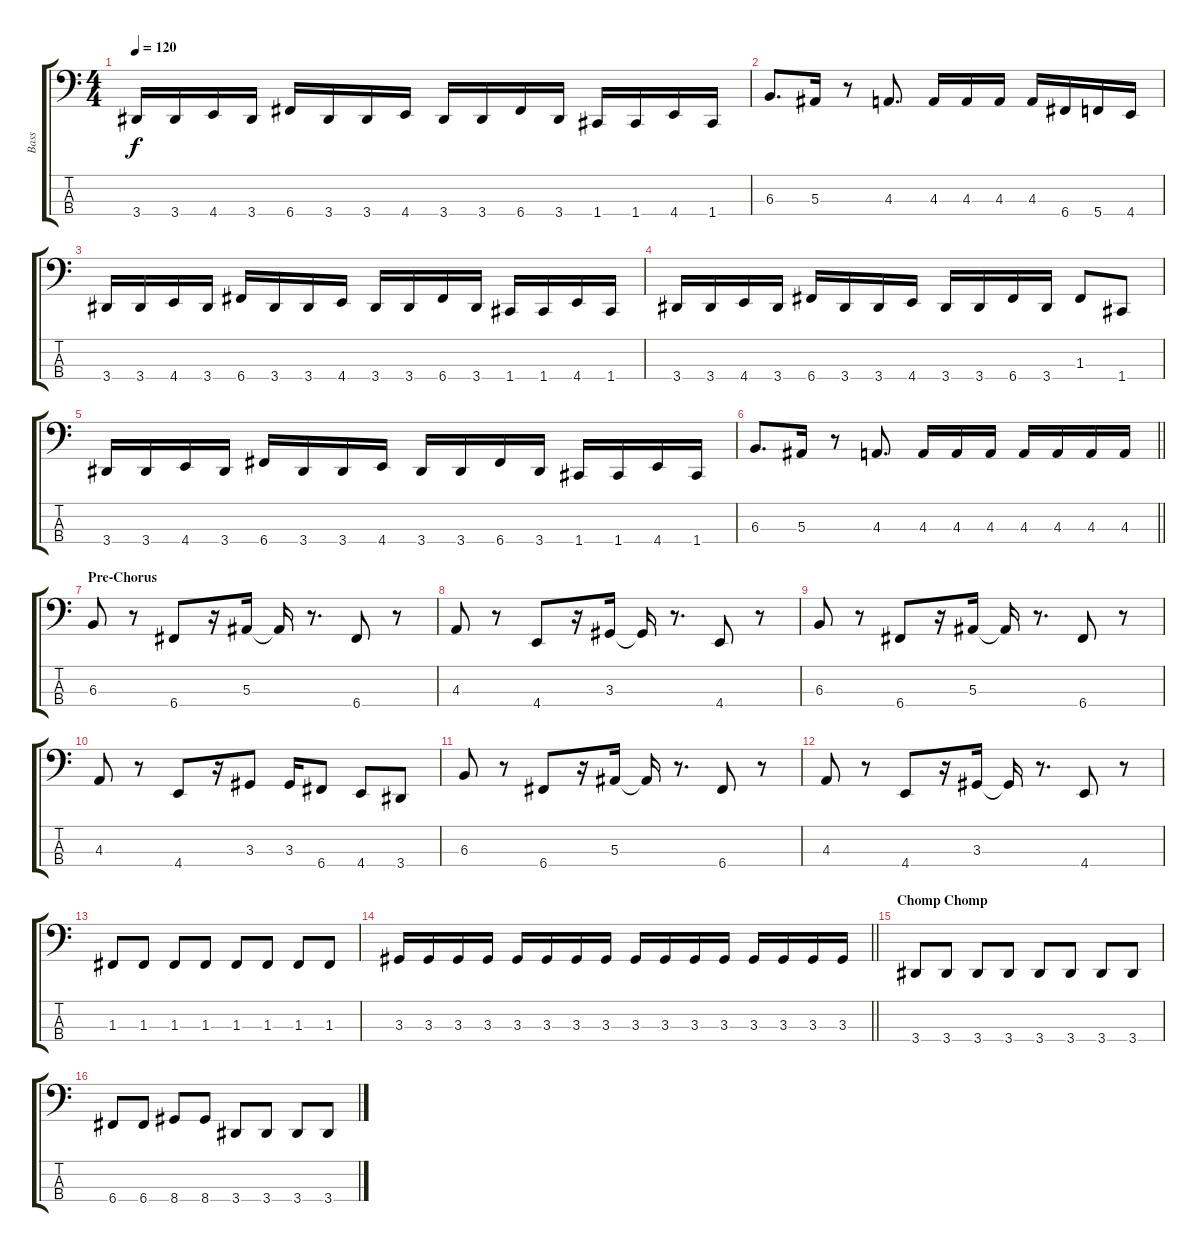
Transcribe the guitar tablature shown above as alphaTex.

\track ("Bass" "Bass") {instrument electricbasspick}
\staff {score tabs}
\tuning (Eb2 Bb1 F1 C1) {hide}
\ts (4 4)
\tempo 120
\clef f4
\ks c
3.4.16{dy f} 3.4.16 4.4.16 3.4.16 6.4.16 3.4.16 3.4.16 4.4.16 3.4.16 3.4.16 6.4.16 3.4.16 1.4.16 1.4.16 4.4.16 1.4.16 |
6.3.8{d} 5.3.16 r.8 4.3.8{d} 4.3.16 4.3.16 4.3.16 4.3.16 6.4.16 5.4.16 4.4.16 |
3.4.16 3.4.16 4.4.16 3.4.16 6.4.16 3.4.16 3.4.16 4.4.16 3.4.16 3.4.16 6.4.16 3.4.16 1.4.16 1.4.16 4.4.16 1.4.16 |
3.4.16 3.4.16 4.4.16 3.4.16 6.4.16 3.4.16 3.4.16 4.4.16 3.4.16 3.4.16 6.4.16 3.4.16 1.3.8 1.4.8 |
3.4.16 3.4.16 4.4.16 3.4.16 6.4.16 3.4.16 3.4.16 4.4.16 3.4.16 3.4.16 6.4.16 3.4.16 1.4.16 1.4.16 4.4.16 1.4.16 |
\barLineRight lightlight
6.3.8{d} 5.3.16 r.8 4.3.8{d} 4.3.16 4.3.16 4.3.16 4.3.16 4.3.16 4.3.16 4.3.16 |
\section ("" "Pre-Chorus")
6.3.8 r.8 6.4.8 r.16 5.3.16 5.3{t}.16 r.8{d} 6.4.8 r.8 |
4.3.8 r.8 4.4.8 r.16 3.3.16 3.3{t}.16 r.8{d} 4.4.8 r.8 |
6.3.8 r.8 6.4.8 r.16 5.3.16 5.3{t}.16 r.8{d} 6.4.8 r.8 |
4.3.8 r.8 4.4.8 r.16 3.3.8 3.3.16 6.4.8 4.4.8 3.4.8 |
6.3.8 r.8 6.4.8 r.16 5.3.16 5.3{t}.16 r.8{d} 6.4.8 r.8 |
4.3.8 r.8 4.4.8 r.16 3.3.16 3.3{t}.16 r.8{d} 4.4.8 r.8 |
1.3.8 1.3.8 1.3.8 1.3.8 1.3.8 1.3.8 1.3.8 1.3.8 |
\barLineRight lightlight
3.3.16 3.3.16 3.3.16 3.3.16 3.3.16 3.3.16 3.3.16 3.3.16 3.3.16 3.3.16 3.3.16 3.3.16 3.3.16 3.3.16 3.3.16 3.3.16 |
\section ("" "Chomp Chomp")
3.4.8 3.4.8 3.4.8 3.4.8 3.4.8 3.4.8 3.4.8 3.4.8 |
6.4.8 6.4.8 8.4.8 8.4.8 3.4.8 3.4.8 3.4.8 3.4.8
